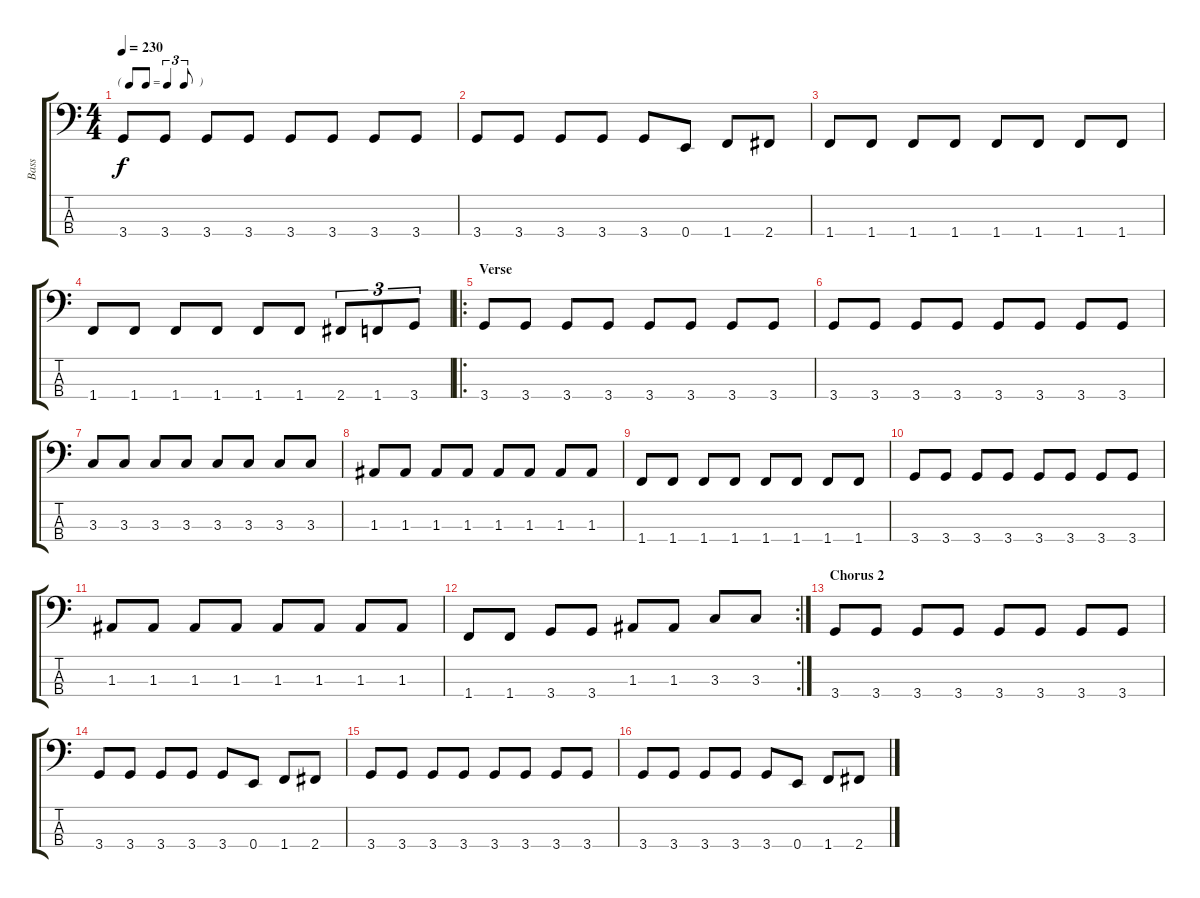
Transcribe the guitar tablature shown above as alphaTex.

\track ("Bass" "Bass") {instrument electricbasspick}
\staff {score tabs}
\tuning (G2 D2 A1 E1) {hide}
\ts (4 4)
\tf triplet8th
\tempo 230
\clef f4
\ks c
3.4.8{dy f} 3.4.8 3.4.8 3.4.8 3.4.8 3.4.8 3.4.8 3.4.8 |
3.4.8 3.4.8 3.4.8 3.4.8 3.4.8 0.4.8 1.4.8 2.4.8 |
1.4.8 1.4.8 1.4.8 1.4.8 1.4.8 1.4.8 1.4.8 1.4.8 |
1.4.8 1.4.8 1.4.8 1.4.8 1.4.8 1.4.8 2.4.8{tu (3 2)} 1.4.8{tu (3 2)} 3.4.8{tu (3 2)} |
\ro
\section ("" "Verse")
3.4.8 3.4.8 3.4.8 3.4.8 3.4.8 3.4.8 3.4.8 3.4.8 |
3.4.8 3.4.8 3.4.8 3.4.8 3.4.8 3.4.8 3.4.8 3.4.8 |
3.3.8 3.3.8 3.3.8 3.3.8 3.3.8 3.3.8 3.3.8 3.3.8 |
1.3.8 1.3.8 1.3.8 1.3.8 1.3.8 1.3.8 1.3.8 1.3.8 |
1.4.8 1.4.8 1.4.8 1.4.8 1.4.8 1.4.8 1.4.8 1.4.8 |
3.4.8 3.4.8 3.4.8 3.4.8 3.4.8 3.4.8 3.4.8 3.4.8 |
1.3.8 1.3.8 1.3.8 1.3.8 1.3.8 1.3.8 1.3.8 1.3.8 |
\rc 2
1.4.8 1.4.8 3.4.8 3.4.8 1.3.8 1.3.8 3.3.8 3.3.8 |
\section ("" "Chorus 2")
3.4.8 3.4.8 3.4.8 3.4.8 3.4.8 3.4.8 3.4.8 3.4.8 |
3.4.8 3.4.8 3.4.8 3.4.8 3.4.8 0.4.8 1.4.8 2.4.8 |
3.4.8 3.4.8 3.4.8 3.4.8 3.4.8 3.4.8 3.4.8 3.4.8 |
3.4.8 3.4.8 3.4.8 3.4.8 3.4.8 0.4.8 1.4.8 2.4.8
